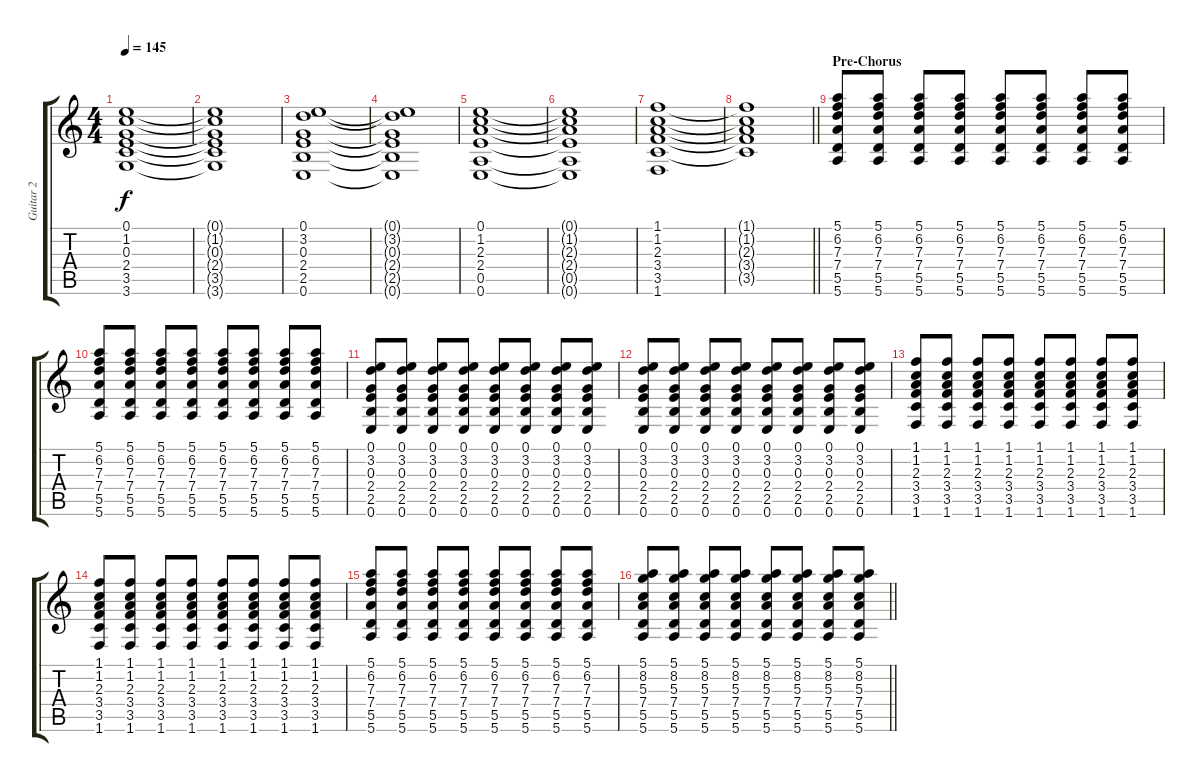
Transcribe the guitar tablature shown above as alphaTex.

\track ("Guitar 2" "Guitar 2") {instrument electricguitarjazz}
\staff {score tabs}
\tuning (E4 B3 G3 D3 A2 E2) {hide}
\ts (4 4)
\tempo 145
\clef g2
\ks c
(0.1 1.2 0.3 2.4 3.5 3.6).1{dy f} |
(0.1{t} 1.2{t} 0.3{t} 2.4{t} 3.5{t} 3.6{t}).1 |
(0.1 3.2 0.3 2.4 2.5 0.6).1 |
(0.1{t} 3.2{t} 0.3{t} 2.4{t} 2.5{t} 0.6{t}).1 |
(0.1 1.2 2.3 2.4 0.5 0.6).1 |
(0.1{t} 1.2{t} 2.3{t} 2.4{t} 0.5{t} 0.6{t}).1 |
(1.1 1.2 2.3 3.4 3.5 1.6).1 |
\barLineRight lightlight
(1.1{t} 1.2{t} 2.3{t} 3.4{t} 3.5{t}).1 |
\section ("" "Pre-Chorus")
(5.1 6.2 7.3 7.4 5.5 5.6).8 (5.1 6.2 7.3 7.4 5.5 5.6).8 (5.1 6.2 7.3 7.4 5.5 5.6).8 (5.1 6.2 7.3 7.4 5.5 5.6).8 (5.1 6.2 7.3 7.4 5.5 5.6).8 (5.1 6.2 7.3 7.4 5.5 5.6).8 (5.1 6.2 7.3 7.4 5.5 5.6).8 (5.1 6.2 7.3 7.4 5.5 5.6).8 |
(5.1 6.2 7.3 7.4 5.5 5.6).8 (5.1 6.2 7.3 7.4 5.5 5.6).8 (5.1 6.2 7.3 7.4 5.5 5.6).8 (5.1 6.2 7.3 7.4 5.5 5.6).8 (5.1 6.2 7.3 7.4 5.5 5.6).8 (5.1 6.2 7.3 7.4 5.5 5.6).8 (5.1 6.2 7.3 7.4 5.5 5.6).8 (5.1 6.2 7.3 7.4 5.5 5.6).8 |
(0.1 3.2 0.3 2.4 2.5 0.6).8 (0.1 3.2 0.3 2.4 2.5 0.6).8 (0.1 3.2 0.3 2.4 2.5 0.6).8 (0.1 3.2 0.3 2.4 2.5 0.6).8 (0.1 3.2 0.3 2.4 2.5 0.6).8 (0.1 3.2 0.3 2.4 2.5 0.6).8 (0.1 3.2 0.3 2.4 2.5 0.6).8 (0.1 3.2 0.3 2.4 2.5 0.6).8 |
(0.1 3.2 0.3 2.4 2.5 0.6).8 (0.1 3.2 0.3 2.4 2.5 0.6).8 (0.1 3.2 0.3 2.4 2.5 0.6).8 (0.1 3.2 0.3 2.4 2.5 0.6).8 (0.1 3.2 0.3 2.4 2.5 0.6).8 (0.1 3.2 0.3 2.4 2.5 0.6).8 (0.1 3.2 0.3 2.4 2.5 0.6).8 (0.1 3.2 0.3 2.4 2.5 0.6).8 |
(1.1 1.2 2.3 3.4 3.5 1.6).8 (1.1 1.2 2.3 3.4 3.5 1.6).8 (1.1 1.2 2.3 3.4 3.5 1.6).8 (1.1 1.2 2.3 3.4 3.5 1.6).8 (1.1 1.2 2.3 3.4 3.5 1.6).8 (1.1 1.2 2.3 3.4 3.5 1.6).8 (1.1 1.2 2.3 3.4 3.5 1.6).8 (1.1 1.2 2.3 3.4 3.5 1.6).8 |
(1.1 1.2 2.3 3.4 3.5 1.6).8 (1.1 1.2 2.3 3.4 3.5 1.6).8 (1.1 1.2 2.3 3.4 3.5 1.6).8 (1.1 1.2 2.3 3.4 3.5 1.6).8 (1.1 1.2 2.3 3.4 3.5 1.6).8 (1.1 1.2 2.3 3.4 3.5 1.6).8 (1.1 1.2 2.3 3.4 3.5 1.6).8 (1.1 1.2 2.3 3.4 3.5 1.6).8 |
(5.1 6.2 7.3 7.4 5.5 5.6).8 (5.1 6.2 7.3 7.4 5.5 5.6).8 (5.1 6.2 7.3 7.4 5.5 5.6).8 (5.1 6.2 7.3 7.4 5.5 5.6).8 (5.1 6.2 7.3 7.4 5.5 5.6).8 (5.1 6.2 7.3 7.4 5.5 5.6).8 (5.1 6.2 7.3 7.4 5.5 5.6).8 (5.1 6.2 7.3 7.4 5.5 5.6).8 |
\barLineRight lightlight
(5.1 8.2 5.3 7.4 5.5 5.6).8 (5.1 8.2 5.3 7.4 5.5 5.6).8 (5.1 8.2 5.3 7.4 5.5 5.6).8 (5.1 8.2 5.3 7.4 5.5 5.6).8 (5.1 8.2 5.3 7.4 5.5 5.6).8 (5.1 8.2 5.3 7.4 5.5 5.6).8 (5.1 8.2 5.3 7.4 5.5 5.6).8 (5.1 8.2 5.3 7.4 5.5 5.6).8
